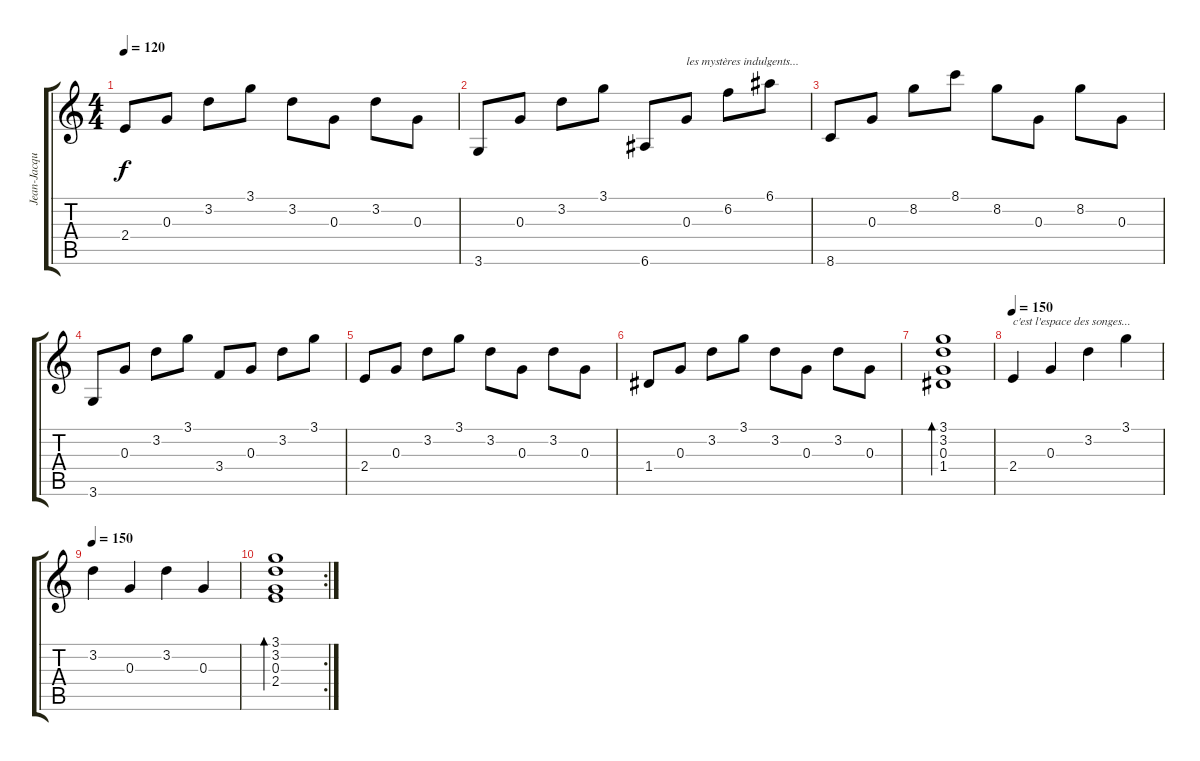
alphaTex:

\track ("Jean-Jacques GOLDMAN" "Jean-Jacqu") {instrument acousticguitarsteel}
\staff {score tabs}
\tuning (E4 B3 G3 D3 A2 E2) {hide}
\ts (4 4)
\tempo 120
\clef g2
\ks c
2.4.8{dy f} 0.3.8 3.2.8 3.1.8 3.2.8 0.3.8 3.2.8 0.3.8 |
3.6.8 0.3.8 3.2.8 3.1.8 6.6.8 0.3.8{txt "les mystères indulgents..."} 6.2.8 6.1.8 |
8.6.8 0.3.8 8.2.8 8.1.8 8.2.8 0.3.8 8.2.8 0.3.8 |
3.6.8 0.3.8 3.2.8 3.1.8 3.4.8 0.3.8 3.2.8 3.1.8 |
2.4.8 0.3.8 3.2.8 3.1.8 3.2.8 0.3.8 3.2.8 0.3.8 |
1.4.8 0.3.8 3.2.8 3.1.8 3.2.8 0.3.8 3.2.8 0.3.8 |
(3.1 3.2 0.3 1.4).1{bd 480} |
\tempo 150
2.4.4{txt "c'est l'espace des songes..."} 0.3.4 3.2.4 3.1.4 |
\tempo 150
3.2.4 0.3.4 3.2.4 0.3.4 |
\rc 2
(3.1 3.2 0.3 2.4).1{bd 480}
